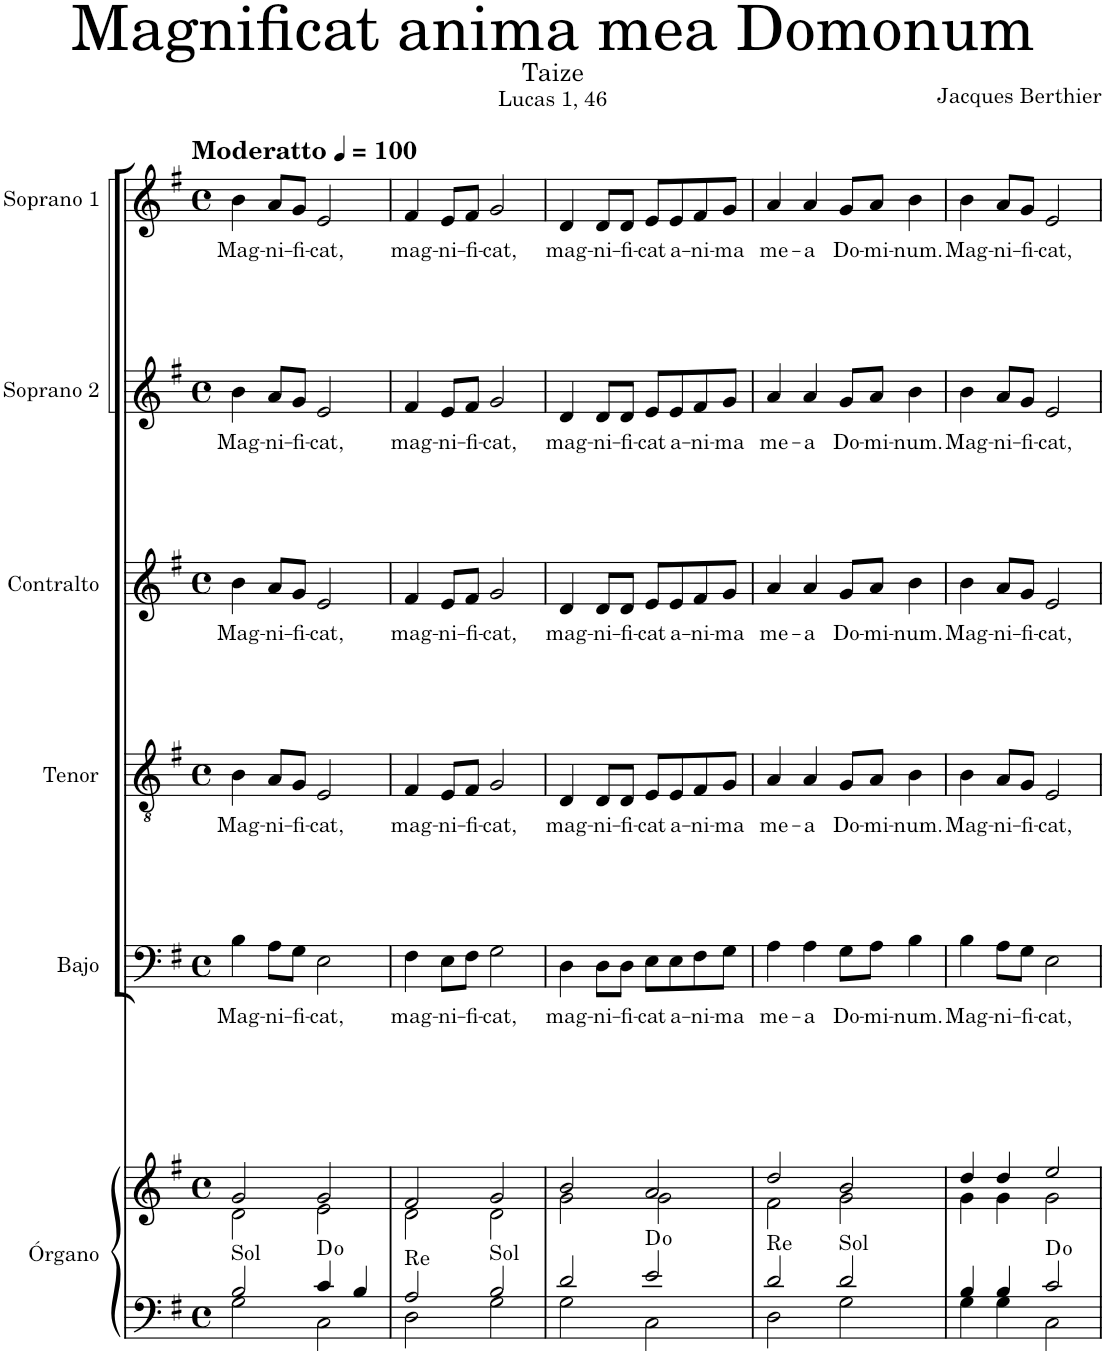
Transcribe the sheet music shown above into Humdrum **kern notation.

**kern	**kern	**harte	**kern	**text	**kern	**text	**kern	**text	**kern	**text	**kern	**text
*part6	*part6	*part6	*part5	*part5	*part4	*part4	*part3	*part3	*part2	*part2	*part1	*part1
*staff7	*staff6	*	*staff5	*staff5	*staff4	*staff4	*staff3	*staff3	*staff2	*staff2	*staff1	*staff1
*I"Órgano	*	*	*I"Bajo	*	*I"Tenor	*	*I"Contralto	*	*I"Soprano 2	*	*I"Soprano 1	*
*	*	*	*I'B.	*	*I'T.	*	*I'C.	*	*I'S. 2	*	*I'S. 1	*
*clefF4	*clefG2	*	*clefF4	*	*clefGv2	*	*clefG2	*	*clefG2	*	*clefG2	*
*k[f#]	*k[f#]	*	*k[f#]	*	*k[f#]	*	*k[f#]	*	*k[f#]	*	*k[f#]	*
*M4/4	*M4/4	*	*M4/4	*	*M4/4	*	*M4/4	*	*M4/4	*	*M4/4	*
*met(c)	*met(c)	*	*met(c)	*	*met(c)	*	*met(c)	*	*met(c)	*	*met(c)	*
*MM100	*MM100	*	*MM100	*	*MM100	*	*MM100	*	*MM100	*	*MM100	*
=1	=1	=1	=1	=1	=1	=1	=1	=1	=1	=1	=1	=1
*^	*^	*	*	*	*	*	*	*	*	*	*	*
!	!	!	!	!	!	!	!	!	!	!	!	!	!LO:TX:a:B:t=Moderatto	!
!	!	!	!	!LO:H:kt=Sol	!	!LO:LY:b	!	!LO:LY:b	!	!LO:LY:b	!	!LO:LY:b	!	!LO:LY:b
2B/	2G\	2g/	2d\	N	4B\	Mag-	4B\	Mag-	4b\	Mag-	4b\	Mag-	4b\	Mag-
!	!	!	!	!	!	!LO:LY:b	!	!LO:LY:b	!	!LO:LY:b	!	!LO:LY:b	!	!LO:LY:b
.	.	.	.	.	8A\L	-ni-	8A/L	-ni-	8a/L	-ni-	8a/L	-ni-	8a/L	-ni-
!	!	!	!	!	!	!LO:LY:b	!	!LO:LY:b	!	!LO:LY:b	!	!LO:LY:b	!	!LO:LY:b
.	.	.	.	.	8G\J	-fi-	8G/J	-fi-	8g/J	-fi-	8g/J	-fi-	8g/J	-fi-
!	!	!	!	!	!	!LO:LY:b	!	!LO:LY:b	!	!LO:LY:b	!	!LO:LY:b	!	!LO:LY:b
4c/	2C\	2g/	2e\	D:dim	2E\	-cat,	2E/	-cat,	2e/	-cat,	2e/	-cat,	2e/	-cat,
4B/	.	.	.	.	.	.	.	.	.	.	.	.	.	.
=2	=2	=2	=2	=2	=2	=2	=2	=2	=2	=2	=2	=2	=2	=2
!	!	!	!	!LO:H:kt=Re	!	!LO:LY:b	!	!LO:LY:b	!	!LO:LY:b	!	!LO:LY:b	!	!LO:LY:b
2An/	2D\	2f#/	2d\	N	4F#\	mag-	4F#/	mag-	4f#/	mag-	4f#/	mag-	4f#/	mag-
!	!	!	!	!	!	!LO:LY:b	!	!LO:LY:b	!	!LO:LY:b	!	!LO:LY:b	!	!LO:LY:b
.	.	.	.	.	8E\L	-ni-	8E/L	-ni-	8e/L	-ni-	8e/L	-ni-	8e/L	-ni-
!	!	!	!	!	!	!LO:LY:b	!	!LO:LY:b	!	!LO:LY:b	!	!LO:LY:b	!	!LO:LY:b
.	.	.	.	.	8F#\J	-fi-	8F#/J	-fi-	8f#/J	-fi-	8f#/J	-fi-	8f#/J	-fi-
!	!	!	!	!LO:H:kt=Sol	!	!LO:LY:b	!	!LO:LY:b	!	!LO:LY:b	!	!LO:LY:b	!	!LO:LY:b
2B/	2G\	2g/	2d\	N	2G\	-cat,	2G/	-cat,	2g/	-cat,	2g/	-cat,	2g/	-cat,
=3	=3	=3	=3	=3	=3	=3	=3	=3	=3	=3	=3	=3	=3	=3
!	!	!	!	!	!	!LO:LY:b	!	!LO:LY:b	!	!LO:LY:b	!	!LO:LY:b	!	!LO:LY:b
2d/	2G\	2b/	2g\	.	4D\	mag-	4D/	mag-	4d/	mag-	4d/	mag-	4d/	mag-
!	!	!	!	!	!	!LO:LY:b	!	!LO:LY:b	!	!LO:LY:b	!	!LO:LY:b	!	!LO:LY:b
.	.	.	.	.	8D\L	-ni-	8D/L	-ni-	8d/L	-ni-	8d/L	-ni-	8d/L	-ni-
!	!	!	!	!	!	!LO:LY:b	!	!LO:LY:b	!	!LO:LY:b	!	!LO:LY:b	!	!LO:LY:b
.	.	.	.	.	8D\J	-fi-	8D/J	-fi-	8d/J	-fi-	8d/J	-fi-	8d/J	-fi-
!	!	!	!	!	!	!LO:LY:b	!	!LO:LY:b	!	!LO:LY:b	!	!LO:LY:b	!	!LO:LY:b
2e/	2C\	2a/	2g\	D:dim	8E\L	-cat	8E/L	-cat	8e/L	-cat	8e/L	-cat	8e/L	-cat
!	!	!	!	!	!	!LO:LY:b	!	!LO:LY:b	!	!LO:LY:b	!	!LO:LY:b	!	!LO:LY:b
.	.	.	.	.	8E\	a-	8E/	a-	8e/	a-	8e/	a-	8e/	a-
!	!	!	!	!	!	!LO:LY:b	!	!LO:LY:b	!	!LO:LY:b	!	!LO:LY:b	!	!LO:LY:b
.	.	.	.	.	8F#\	-ni-	8F#/	-ni-	8f#/	-ni-	8f#/	-ni-	8f#/	-ni-
!	!	!	!	!	!	!LO:LY:b	!	!LO:LY:b	!	!LO:LY:b	!	!LO:LY:b	!	!LO:LY:b
.	.	.	.	.	8G\J	-ma	8G/J	-ma	8g/J	-ma	8g/J	-ma	8g/J	-ma
=4	=4	=4	=4	=4	=4	=4	=4	=4	=4	=4	=4	=4	=4	=4
!	!	!	!	!LO:H:kt=Re	!	!LO:LY:b	!	!LO:LY:b	!	!LO:LY:b	!	!LO:LY:b	!	!LO:LY:b
2d/	2D\	2dd/	2f#\	N	4A\	me-	4A/	me-	4a/	me-	4a/	me-	4a/	me-
!	!	!	!	!	!	!LO:LY:b	!	!LO:LY:b	!	!LO:LY:b	!	!LO:LY:b	!	!LO:LY:b
.	.	.	.	.	4A\	-a	4A/	-a	4a/	-a	4a/	-a	4a/	-a
!	!	!	!	!LO:H:kt=Sol	!	!LO:LY:b	!	!LO:LY:b	!	!LO:LY:b	!	!LO:LY:b	!	!LO:LY:b
2d/	2G\	2b/	2g\	N	8G\L	Do-	8G/L	Do-	8g/L	Do-	8g/L	Do-	8g/L	Do-
!	!	!	!	!	!	!LO:LY:b	!	!LO:LY:b	!	!LO:LY:b	!	!LO:LY:b	!	!LO:LY:b
.	.	.	.	.	8A\J	-mi-	8A/J	-mi-	8a/J	-mi-	8a/J	-mi-	8a/J	-mi-
!	!	!	!	!	!	!LO:LY:b	!	!LO:LY:b	!	!LO:LY:b	!	!LO:LY:b	!	!LO:LY:b
.	.	.	.	.	4B\	-num.	4B\	-num.	4b\	-num.	4b\	-num.	4b\	-num.
=5	=5	=5	=5	=5	=5	=5	=5	=5	=5	=5	=5	=5	=5	=5
!	!	!	!	!	!	!LO:LY:b	!	!LO:LY:b	!	!LO:LY:b	!	!LO:LY:b	!	!LO:LY:b
4B/	4G\	4dd/	4g\	.	4B\	Mag-	4B\	Mag-	4b\	Mag-	4b\	Mag-	4b\	Mag-
!	!	!	!	!	!	!LO:LY:b	!	!LO:LY:b	!	!LO:LY:b	!	!LO:LY:b	!	!LO:LY:b
4B/	4G\	4dd/	4g\	.	8A\L	-ni-	8A/L	-ni-	8a/L	-ni-	8a/L	-ni-	8a/L	-ni-
!	!	!	!	!	!	!LO:LY:b	!	!LO:LY:b	!	!LO:LY:b	!	!LO:LY:b	!	!LO:LY:b
.	.	.	.	.	8G\J	-fi-	8G/J	-fi-	8g/J	-fi-	8g/J	-fi-	8g/J	-fi-
!	!	!	!	!	!	!LO:LY:b	!	!LO:LY:b	!	!LO:LY:b	!	!LO:LY:b	!	!LO:LY:b
2c/	2C\	2ee/	2g\	D:dim	2E\	-cat,	2E/	-cat,	2e/	-cat,	2e/	-cat,	2e/	-cat,
*v	*v	*	*	*	*	*	*	*	*	*	*	*	*	*
*	*v	*v	*	*	*	*	*	*	*	*	*	*	*
=	=	=	=	=	=	=	=	=	=	=	=	=
*-	*-	*-	*-	*-	*-	*-	*-	*-	*-	*-	*-	*-
